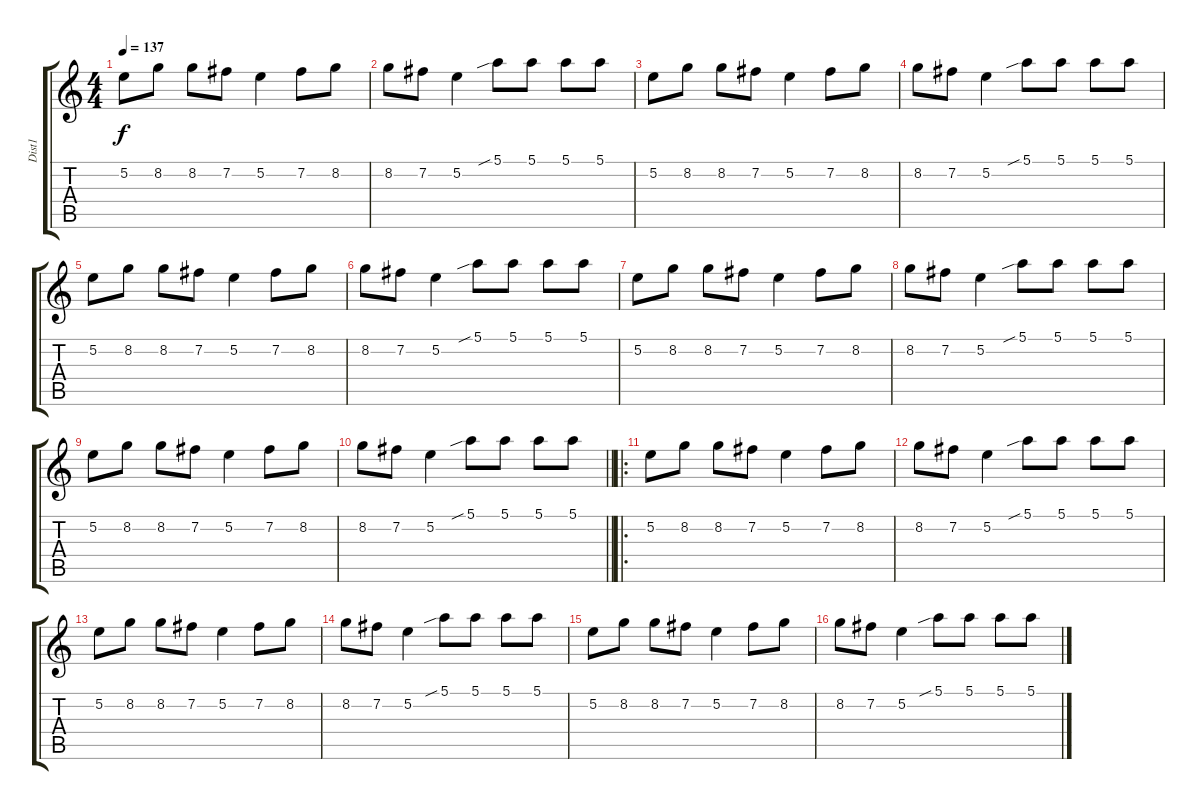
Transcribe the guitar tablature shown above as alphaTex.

\track ("Dist1" "Dist1") {instrument distortionguitar}
\staff {score tabs}
\tuning (E4 B3 G3 D3 A2 E2) {hide}
\ts (4 4)
\tempo 137
\clef g2
\ks c
5.2.8{dy f volume 9 instrument distortionguitar} 8.2.8 8.2.8 7.2.8 5.2.4 7.2.8 8.2.8 |
8.2.8 7.2.8 5.2.4 5.1{sib}.8 5.1.8 5.1.8 5.1.8 |
5.2.8 8.2.8 8.2.8 7.2.8 5.2.4 7.2.8 8.2.8 |
8.2.8 7.2.8 5.2.4 5.1{sib}.8 5.1.8 5.1.8 5.1.8 |
5.2.8 8.2.8 8.2.8 7.2.8 5.2.4 7.2.8 8.2.8 |
8.2.8 7.2.8 5.2.4 5.1{sib}.8 5.1.8 5.1.8 5.1.8 |
5.2.8{volume 13} 8.2.8 8.2.8 7.2.8 5.2.4 7.2.8 8.2.8 |
8.2.8 7.2.8 5.2.4 5.1{sib}.8 5.1.8 5.1.8 5.1.8 |
5.2.8 8.2.8 8.2.8 7.2.8 5.2.4 7.2.8 8.2.8 |
\barLineRight lightlight
8.2.8 7.2.8 5.2.4 5.1{sib}.8 5.1.8 5.1.8 5.1.8 |
\ro
5.2.8 8.2.8 8.2.8 7.2.8 5.2.4 7.2.8 8.2.8 |
8.2.8 7.2.8 5.2.4 5.1{sib}.8 5.1.8 5.1.8 5.1.8 |
5.2.8 8.2.8 8.2.8 7.2.8 5.2.4 7.2.8 8.2.8 |
8.2.8 7.2.8 5.2.4 5.1{sib}.8 5.1.8 5.1.8 5.1.8 |
5.2.8 8.2.8 8.2.8 7.2.8 5.2.4 7.2.8 8.2.8 |
8.2.8 7.2.8 5.2.4 5.1{sib}.8 5.1.8 5.1.8 5.1.8
